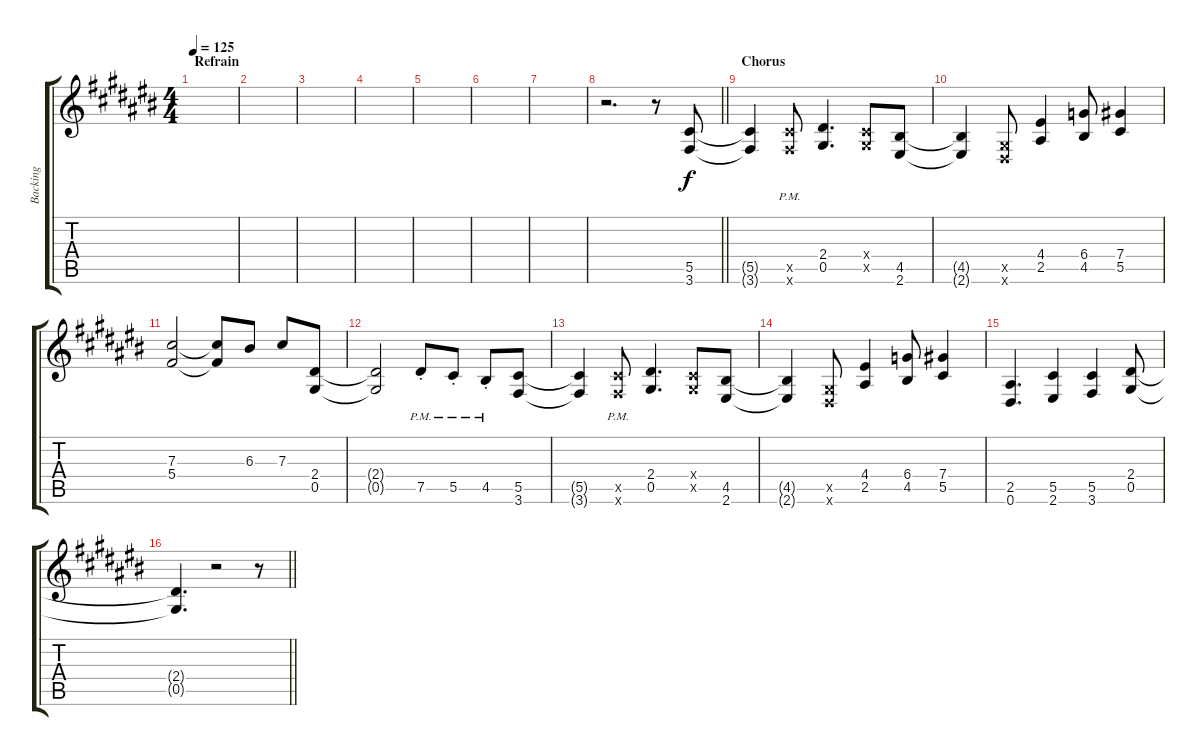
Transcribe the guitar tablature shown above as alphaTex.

\track ("Backing" "Backing") {instrument distortionguitar}
\staff {score tabs}
\tuning (Eb4 Bb3 Gb3 Db3 Ab2 Eb2) {hide}
\ts (4 4)
\section ("" "Refrain")
\tempo 125
\clef g2
\ks c#
|
|
|
|
|
|
|
\barLineRight lightlight
r.2{d} r.8 (5.5 3.6).8 |
\section ("" "Chorus")
(5.5{t} 3.6{t}).4 (5.5{pm x} 3.6{pm x}).8 (2.4 0.5).4{d} (0.4{x} 0.5{x}).8 (4.5 2.6).8 |
(4.5{t} 2.6{t}).4 (0.5{x} 0.6{x}).8 (4.4 2.5).4 (6.4 4.5).8 (7.4 5.5).4 |
(7.3 5.4).2 (7.3{t} 5.4{t}).8 6.3.8 7.3.8 (2.4 0.5).8 |
(2.4{t} 0.5{t}).2 7.5{pm st}.8 5.5{pm st}.8 4.5{pm st}.8 (5.5 3.6).8 |
(5.5{t} 3.6{t}).4 (5.5{pm x} 3.6{pm x}).8 (2.4 0.5).4{d} (0.4{x} 0.5{x}).8 (4.5 2.6).8 |
(4.5{t} 2.6{t}).4 (0.5{x} 0.6{x}).8 (4.4 2.5).4 (6.4 4.5).8 (7.4 5.5).4 |
(2.5 0.6).4{d} (5.5 2.6).4 (5.5 3.6).4 (2.4 0.5).8 |
\barLineRight lightlight
(2.4{t} 0.5{t}).4{d} r.2 r.8
